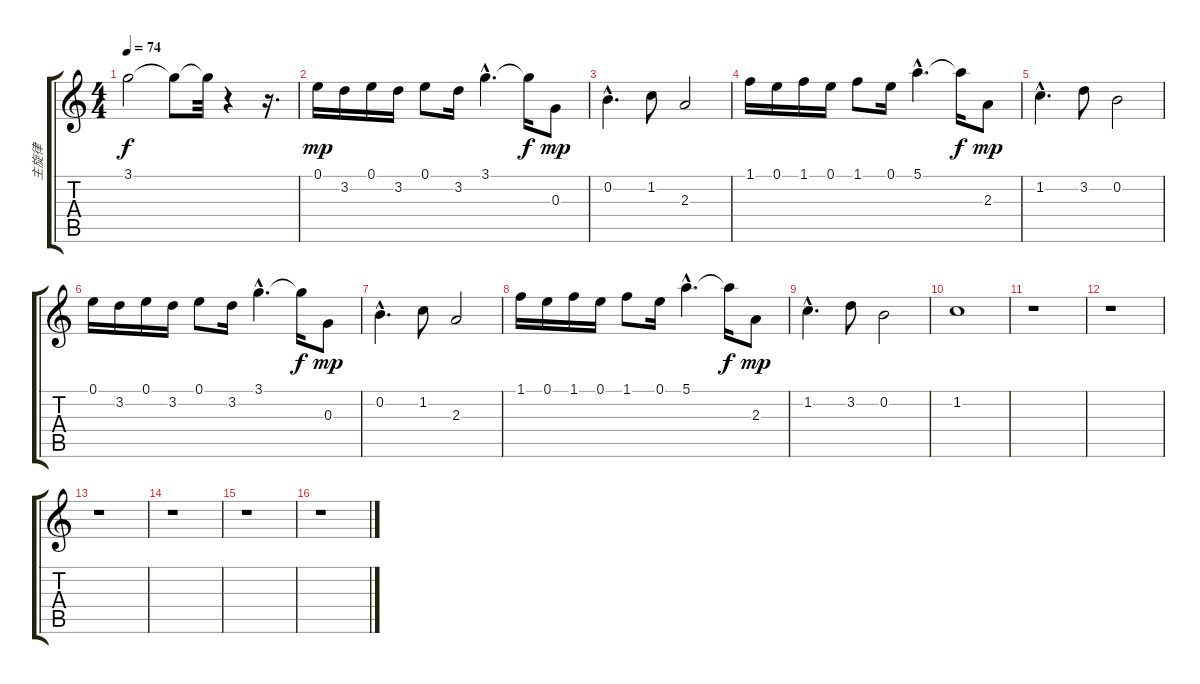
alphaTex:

\track ("主旋律" "主旋律") {instrument acousticguitarnylon}
\staff {score tabs}
\tuning (E4 B3 G3 D3 A2 E2) {hide}
\ts (4 4)
\tempo 74
\clef g2
\ks c
3.1{t}.2{dy f} 3.1{t}.8 3.1{t}.32 r.4 r.16{d} |
0.1.16{dy mp} 3.2.16 0.1.16 3.2.16 0.1.8 3.2.16 3.1{hac}.4{d} 3.1{t}.16{dy f} 0.3.8{dy mp} |
0.2{hac}.4{d} 1.2.8 2.3.2 |
1.1.16 0.1.16 1.1.16 0.1.16 1.1.8 0.1.16 5.1{hac}.4{d} 5.1{t}.16{dy f} 2.3.8{dy mp} |
1.2{hac}.4{d} 3.2.8 0.2.2 |
0.1.16 3.2.16 0.1.16 3.2.16 0.1.8 3.2.16 3.1{hac}.4{d} 3.1{t}.16{dy f} 0.3.8{dy mp} |
0.2{hac}.4{d} 1.2.8 2.3.2 |
1.1.16 0.1.16 1.1.16 0.1.16 1.1.8 0.1.16 5.1{hac}.4{d} 5.1{t}.16{dy f} 2.3.8{dy mp} |
1.2{hac}.4{d} 3.2.8 0.2.2 |
1.2.1 |
r.1 |
r.1 |
r.1 |
r.1 |
r.1 |
r.1
